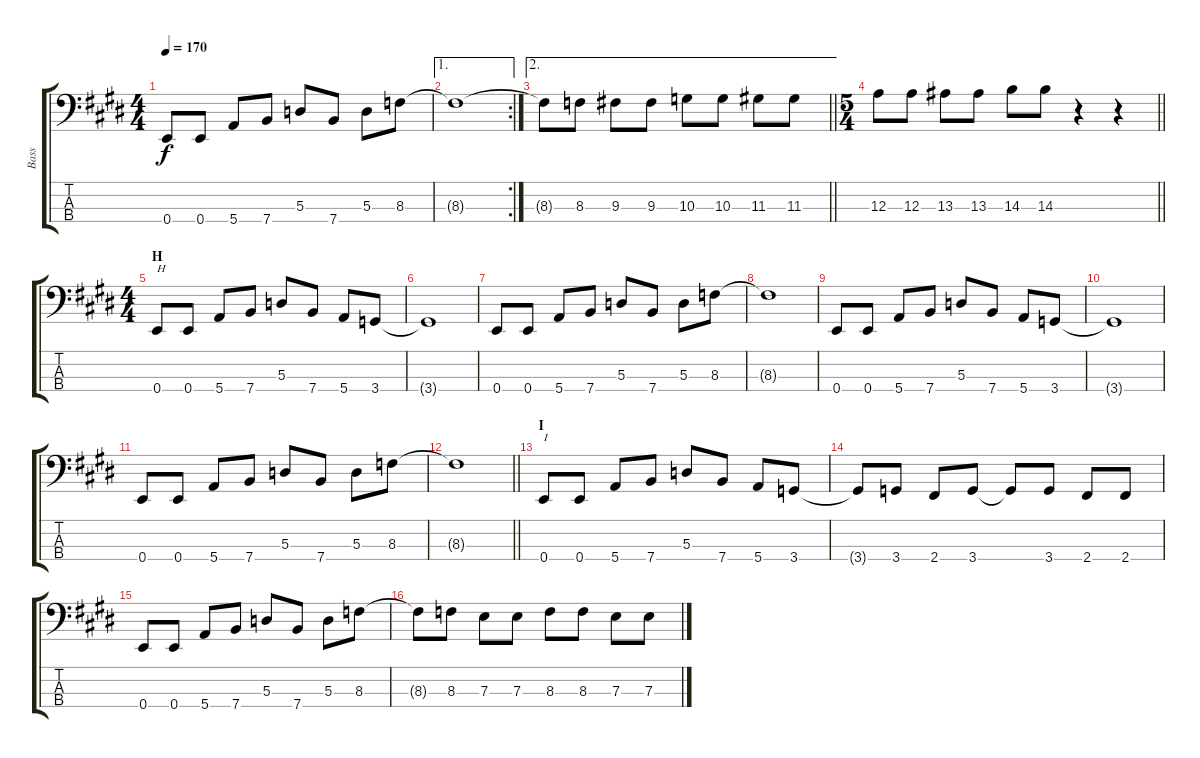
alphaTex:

\track ("Bass" "Bass") {instrument electricbasspick}
\staff {score tabs}
\tuning (G2 D2 A1 E1) {hide}
\ts (4 4)
\tempo 170
\clef f4
\ks e
0.4.8{dy f} 0.4.8 5.4.8 7.4.8 5.3.8 7.4.8 5.3.8 8.3.8 |
\ae 1
\rc 2
8.3{t}.1 |
\ae 2
\barLineRight lightlight
8.3{t}.8 8.3.8 9.3.8 9.3.8 10.3.8 10.3.8 11.3.8 11.3.8 |
\ts (5 4)
\barLineRight lightlight
12.3.8 12.3.8 13.3.8 13.3.8 14.3.8 14.3.8 r.4 r.4 |
\ts (4 4)
\section ("" "H")
0.4.8{txt "H"} 0.4.8 5.4.8 7.4.8 5.3.8 7.4.8 5.4.8 3.4.8 |
3.4{t}.1 |
0.4.8 0.4.8 5.4.8 7.4.8 5.3.8 7.4.8 5.3.8 8.3.8 |
8.3{t}.1 |
0.4.8 0.4.8 5.4.8 7.4.8 5.3.8 7.4.8 5.4.8 3.4.8 |
3.4{t}.1 |
0.4.8 0.4.8 5.4.8 7.4.8 5.3.8 7.4.8 5.3.8 8.3.8 |
\barLineRight lightlight
8.3{t}.1 |
\section ("" "I")
0.4.8{txt "I"} 0.4.8 5.4.8 7.4.8 5.3.8 7.4.8 5.4.8 3.4.8 |
3.4{t}.8 3.4.8 2.4.8 3.4.8 3.4{t}.8 3.4.8 2.4.8 2.4.8 |
0.4.8 0.4.8 5.4.8 7.4.8 5.3.8 7.4.8 5.3.8 8.3.8 |
8.3{t}.8 8.3.8 7.3.8 7.3.8 8.3.8 8.3.8 7.3.8 7.3.8
